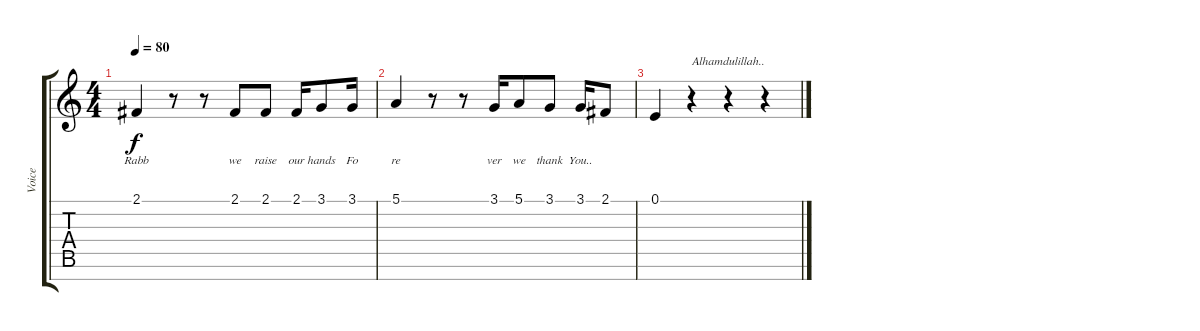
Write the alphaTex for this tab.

\track ("Voice" "Voice") {instrument voiceoohs}
\staff {score tabs}
\tuning (E4 B3 G3 D3 A2 E2 B1) {hide}
\ts (4 4)
\tempo 80
\clef g2
\ks c
2.1.4{lyrics (0 "Rabb") lyrics (1 "") lyrics (2 "") lyrics (3 "") lyrics (4 "") dy f} r.8 r.8 2.1.8{lyrics (0 "we") lyrics (1 "") lyrics (2 "") lyrics (3 "") lyrics (4 "")} 2.1.8{lyrics (0 "raise") lyrics (1 "") lyrics (2 "") lyrics (3 "") lyrics (4 "")} 2.1.16{lyrics (0 "our") lyrics (1 "") lyrics (2 "") lyrics (3 "") lyrics (4 "")} 3.1.8{lyrics (0 "hands") lyrics (1 "") lyrics (2 "") lyrics (3 "") lyrics (4 "")} 3.1.16{lyrics (0 "Fo") lyrics (1 "") lyrics (2 "") lyrics (3 "") lyrics (4 "")} |
5.1.4{lyrics (0 "re") lyrics (1 "") lyrics (2 "") lyrics (3 "") lyrics (4 "")} r.8 r.8 3.1.16{lyrics (0 "ver") lyrics (1 "") lyrics (2 "") lyrics (3 "") lyrics (4 "")} 5.1.8{lyrics (0 "we") lyrics (1 "") lyrics (2 "") lyrics (3 "") lyrics (4 "")} 3.1.8{lyrics (0 "thank") lyrics (1 "") lyrics (2 "") lyrics (3 "") lyrics (4 "")} 3.1.16{lyrics (0 "You..") lyrics (1 "") lyrics (2 "") lyrics (3 "") lyrics (4 "")} 2.1.8 |
0.1.4 r.4{txt "Alhamdulillah.."} r.4 r.4
